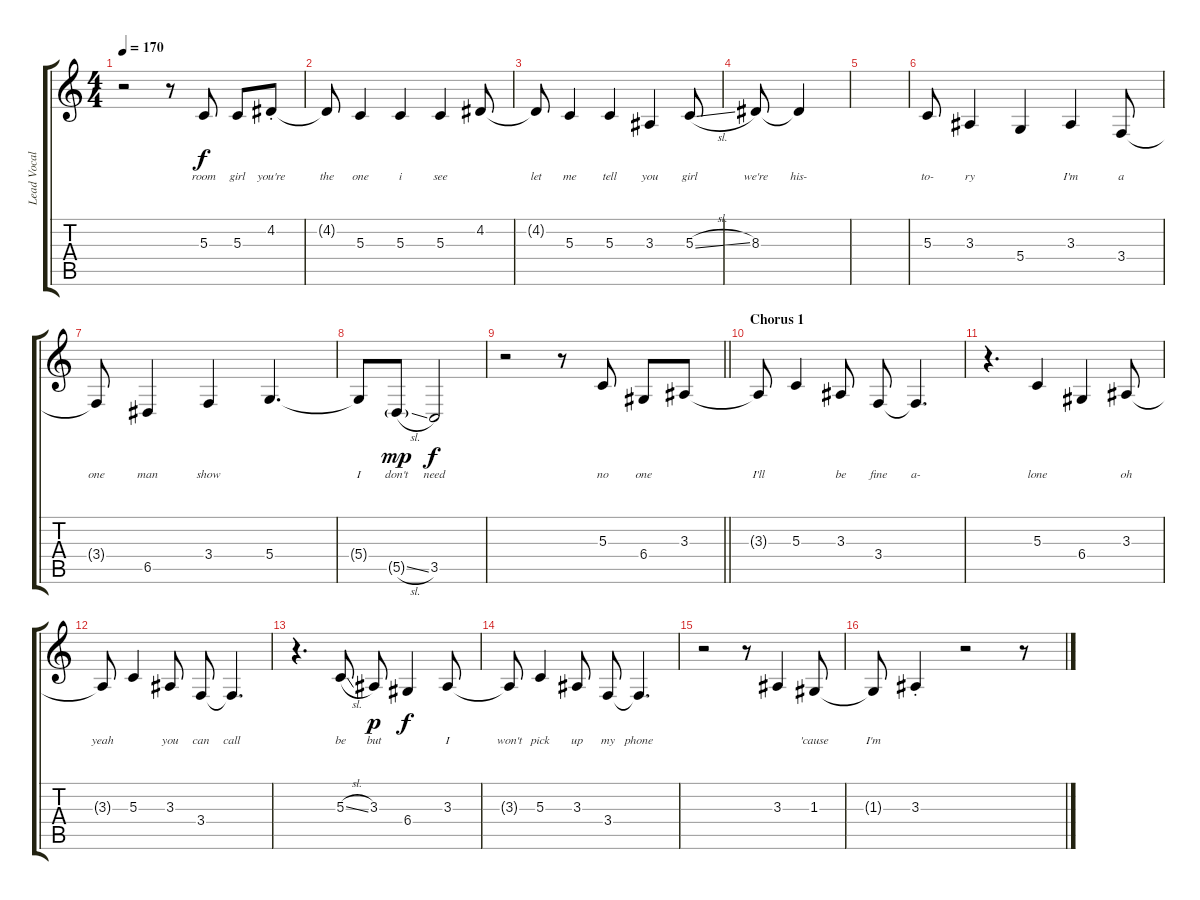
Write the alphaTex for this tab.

\track ("Lead Vocals" "Lead Vocal") {instrument lead2sawtooth}
\staff {score tabs}
\tuning (E4 B3 G3 D3 A2 E2) {hide}
\ts (4 4)
\tempo 170
\clef g2
\ks c
r.2{dy f} r.8 5.3.8{lyrics (0 "room") lyrics (1 "") lyrics (2 "") lyrics (3 "") lyrics (4 "")} 5.3.8{lyrics (0 "girl") lyrics (1 "") lyrics (2 "") lyrics (3 "") lyrics (4 "")} 4.2{st}.8{lyrics (0 "you're") lyrics (1 "") lyrics (2 "") lyrics (3 "") lyrics (4 "")} |
4.2{t}.8{lyrics (0 "the") lyrics (1 "") lyrics (2 "") lyrics (3 "") lyrics (4 "")} 5.3.4{lyrics (0 "one") lyrics (1 "") lyrics (2 "") lyrics (3 "") lyrics (4 "")} 5.3.4{lyrics (0 "i") lyrics (1 "") lyrics (2 "") lyrics (3 "") lyrics (4 "")} 5.3.4{lyrics (0 "see") lyrics (1 "") lyrics (2 "") lyrics (3 "") lyrics (4 "")} 4.2.8{lyrics (0 "") lyrics (1 "") lyrics (2 "") lyrics (3 "") lyrics (4 "")} |
4.2{t}.8{lyrics (0 "let") lyrics (1 "") lyrics (2 "") lyrics (3 "") lyrics (4 "")} 5.3.4{lyrics (0 "me") lyrics (1 "") lyrics (2 "") lyrics (3 "") lyrics (4 "")} 5.3.4{lyrics (0 "tell") lyrics (1 "") lyrics (2 "") lyrics (3 "") lyrics (4 "")} 3.3.4{lyrics (0 "you") lyrics (1 "") lyrics (2 "") lyrics (3 "") lyrics (4 "")} 5.3{sl}.8{lyrics (0 "girl") lyrics (1 "") lyrics (2 "") lyrics (3 "") lyrics (4 "")} |
8.3.8{lyrics (0 "we're") lyrics (1 "") lyrics (2 "") lyrics (3 "") lyrics (4 "")} 8.3{t}.4{lyrics (0 "his-") lyrics (1 "") lyrics (2 "") lyrics (3 "") lyrics (4 "")} |
|
5.3.8{lyrics (0 "to-") lyrics (1 "") lyrics (2 "") lyrics (3 "") lyrics (4 "")} 3.3.4{lyrics (0 "ry") lyrics (1 "") lyrics (2 "") lyrics (3 "") lyrics (4 "")} 5.4.4{lyrics (0 "") lyrics (1 "") lyrics (2 "") lyrics (3 "") lyrics (4 "")} 3.3.4{lyrics (0 "I'm") lyrics (1 "") lyrics (2 "") lyrics (3 "") lyrics (4 "")} 3.4.8{lyrics (0 "a") lyrics (1 "") lyrics (2 "") lyrics (3 "") lyrics (4 "")} |
3.4{t}.8{lyrics (0 "one") lyrics (1 "") lyrics (2 "") lyrics (3 "") lyrics (4 "")} 6.5.4{lyrics (0 "man") lyrics (1 "") lyrics (2 "") lyrics (3 "") lyrics (4 "")} 3.4.4{lyrics (0 "show") lyrics (1 "") lyrics (2 "") lyrics (3 "") lyrics (4 "")} 5.4.4{d lyrics (0 "") lyrics (1 "") lyrics (2 "") lyrics (3 "") lyrics (4 "")} |
5.4{t}.8{lyrics (0 "I") lyrics (1 "") lyrics (2 "") lyrics (3 "") lyrics (4 "")} 5.5{sl g}.8{lyrics (0 "don't") lyrics (1 "") lyrics (2 "") lyrics (3 "") lyrics (4 "") dy mp} 3.5.2{lyrics (0 "need") lyrics (1 "") lyrics (2 "") lyrics (3 "") lyrics (4 "") dy f} |
\barLineRight lightlight
r.2 r.8 5.3.8{lyrics (0 "no") lyrics (1 "") lyrics (2 "") lyrics (3 "") lyrics (4 "")} 6.4.8{lyrics (0 "one") lyrics (1 "") lyrics (2 "") lyrics (3 "") lyrics (4 "")} 3.3.8{lyrics (0 "") lyrics (1 "") lyrics (2 "") lyrics (3 "") lyrics (4 "")} |
\section ("" "Chorus 1")
3.3{t}.8{lyrics (0 "I'll") lyrics (1 "") lyrics (2 "") lyrics (3 "") lyrics (4 "")} 5.3.4{lyrics (0 "") lyrics (1 "") lyrics (2 "") lyrics (3 "") lyrics (4 "")} 3.3.8{lyrics (0 "be") lyrics (1 "") lyrics (2 "") lyrics (3 "") lyrics (4 "")} 3.4.8{lyrics (0 "fine") lyrics (1 "") lyrics (2 "") lyrics (3 "") lyrics (4 "")} 3.4{t}.4{d lyrics (0 "a-") lyrics (1 "") lyrics (2 "") lyrics (3 "") lyrics (4 "")} |
r.4{d} 5.3.4{lyrics (0 "lone") lyrics (1 "") lyrics (2 "") lyrics (3 "") lyrics (4 "")} 6.4.4{lyrics (0 "") lyrics (1 "") lyrics (2 "") lyrics (3 "") lyrics (4 "")} 3.3.8{lyrics (0 "oh") lyrics (1 "") lyrics (2 "") lyrics (3 "") lyrics (4 "")} |
3.3{t}.8{lyrics (0 "yeah") lyrics (1 "") lyrics (2 "") lyrics (3 "") lyrics (4 "")} 5.3.4{lyrics (0 "") lyrics (1 "") lyrics (2 "") lyrics (3 "") lyrics (4 "")} 3.3.8{lyrics (0 "you") lyrics (1 "") lyrics (2 "") lyrics (3 "") lyrics (4 "")} 3.4.8{lyrics (0 "can") lyrics (1 "") lyrics (2 "") lyrics (3 "") lyrics (4 "")} 3.4{t}.4{d lyrics (0 "call") lyrics (1 "") lyrics (2 "") lyrics (3 "") lyrics (4 "")} |
r.4{d} 5.3{sl}.8{lyrics (0 "be") lyrics (1 "") lyrics (2 "") lyrics (3 "") lyrics (4 "")} 3.3.8{lyrics (0 "but") lyrics (1 "") lyrics (2 "") lyrics (3 "") lyrics (4 "") dy p} 6.4.4{lyrics (0 "") lyrics (1 "") lyrics (2 "") lyrics (3 "") lyrics (4 "") dy f} 3.3.8{lyrics (0 "I") lyrics (1 "") lyrics (2 "") lyrics (3 "") lyrics (4 "")} |
3.3{t}.8{lyrics (0 "won't") lyrics (1 "") lyrics (2 "") lyrics (3 "") lyrics (4 "")} 5.3.4{lyrics (0 "pick") lyrics (1 "") lyrics (2 "") lyrics (3 "") lyrics (4 "")} 3.3.8{lyrics (0 "up") lyrics (1 "") lyrics (2 "") lyrics (3 "") lyrics (4 "")} 3.4.8{lyrics (0 "my") lyrics (1 "") lyrics (2 "") lyrics (3 "") lyrics (4 "")} 3.4{t}.4{d lyrics (0 "phone") lyrics (1 "") lyrics (2 "") lyrics (3 "") lyrics (4 "")} |
r.2 r.8 3.3.4{lyrics (0 "") lyrics (1 "") lyrics (2 "") lyrics (3 "") lyrics (4 "")} 1.3.8{lyrics (0 "'cause") lyrics (1 "") lyrics (2 "") lyrics (3 "") lyrics (4 "")} |
1.3{t}.8{lyrics (0 "I'm") lyrics (1 "") lyrics (2 "") lyrics (3 "") lyrics (4 "")} 3.3{st}.4{lyrics (0 "") lyrics (1 "") lyrics (2 "") lyrics (3 "") lyrics (4 "")} r.2 r.8
